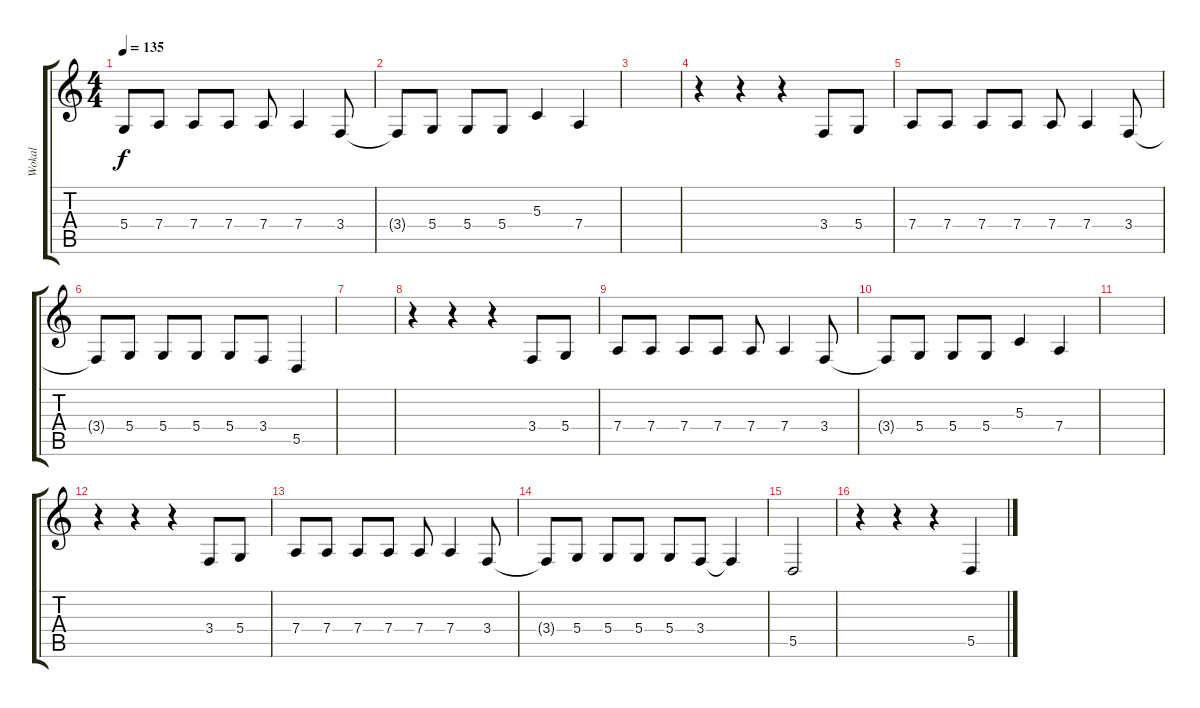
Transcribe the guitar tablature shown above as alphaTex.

\track ("Wokal" "Wokal") {instrument viola}
\staff {score tabs}
\tuning (E4 B3 G3 D3 A2 E2) {hide}
\ts (4 4)
\tempo 135
\clef g2
\ks c
5.4.8{dy f volume 11} 7.4.8 7.4.8 7.4.8 7.4.8 7.4.4 3.4.8 |
3.4{t}.8 5.4.8 5.4.8 5.4.8 5.3.4 7.4.4 |
|
r.4 r.4 r.4 3.4.8 5.4.8 |
7.4.8 7.4.8 7.4.8 7.4.8 7.4.8 7.4.4 3.4.8 |
3.4{t}.8 5.4.8 5.4.8 5.4.8 5.4.8 3.4.8 5.5.4 |
|
r.4 r.4 r.4 3.4.8 5.4.8 |
7.4.8 7.4.8 7.4.8 7.4.8 7.4.8 7.4.4 3.4.8 |
3.4{t}.8 5.4.8 5.4.8 5.4.8 5.3.4 7.4.4 |
|
r.4 r.4 r.4 3.4.8 5.4.8 |
7.4.8 7.4.8 7.4.8 7.4.8 7.4.8 7.4.4 3.4.8 |
3.4{t}.8 5.4.8 5.4.8 5.4.8 5.4.8 3.4.8 3.4{t}.4 |
5.5.2 |
r.4 r.4 r.4 5.5.4
